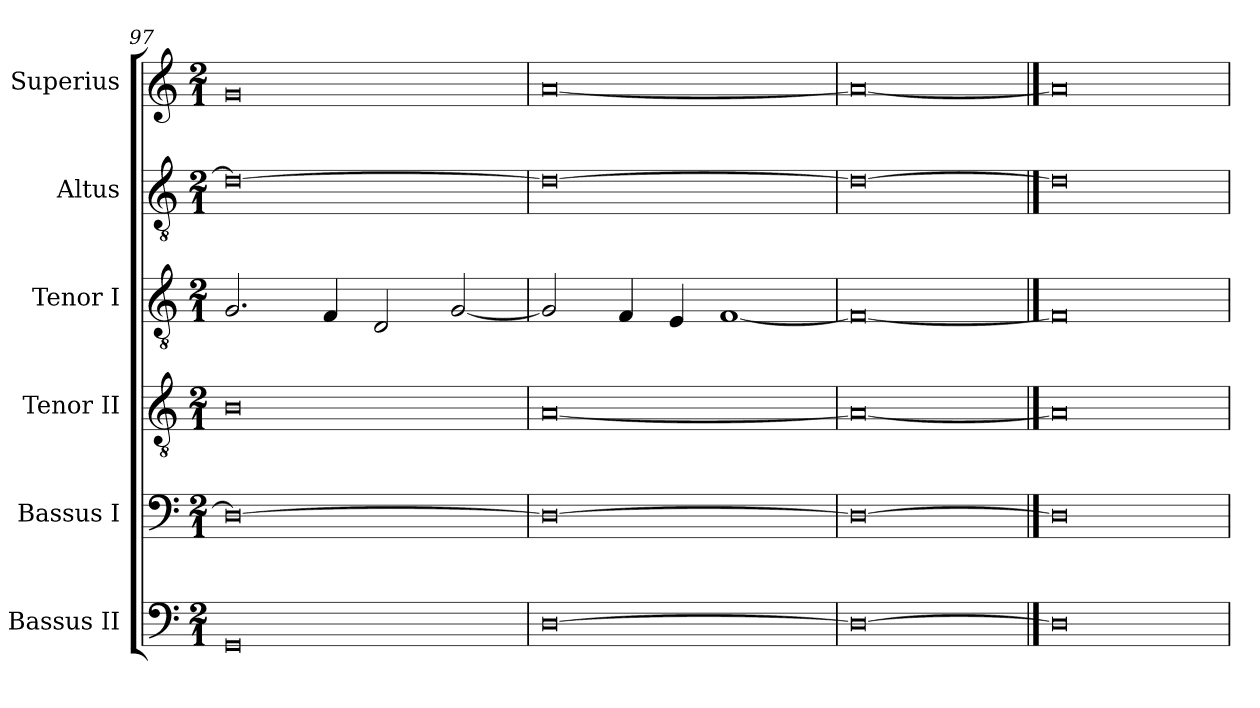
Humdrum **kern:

**kern	**kern	**kern	**kern	**kern	**kern
*part6	*part5	*part4	*part3	*part2	*part1
*staff6	*staff5	*staff4	*staff3	*staff2	*staff1
*I"Bassus II	*I"Bassus I	*I"Tenor II	*I"Tenor I	*I"Altus	*I"Superius
*I'B. II	*I'B. I	*I'T. II	*I'T. I	*I'A	*I'S
*clefF4	*clefF4	*clefGv2	*clefGv2	*clefGv2	*clefG2
*k[]	*k[]	*k[]	*k[]	*k[]	*k[]
*C:	*C:	*C:	*C:	*C:	*C:
*M2/1	*M2/1	*M2/1	*M2/1	*M2/1	*M2/1
=97	=97	=97	=97	=97	=97
0GG	0D_	0B	2.G	0d_	0g
.	.	.	4F	.	.
.	.	.	2D	.	.
.	.	.	[2G	.	.
=98	=98	=98	=98	=98	=98
[0D	0D_	[0A	2G]	0d_	[0a
.	.	.	4F	.	.
.	.	.	4E	.	.
.	.	.	[1F	.	.
=99	=99	=99	=99	=99	=99
0D_	0D_	0A_	0F_	0d_	0a_
==100	==100	==100	==100	==100	==100
0D]	0D]	0A]	0F]	0d]	0a]
=	=	=	=	=	=
*-	*-	*-	*-	*-	*-
